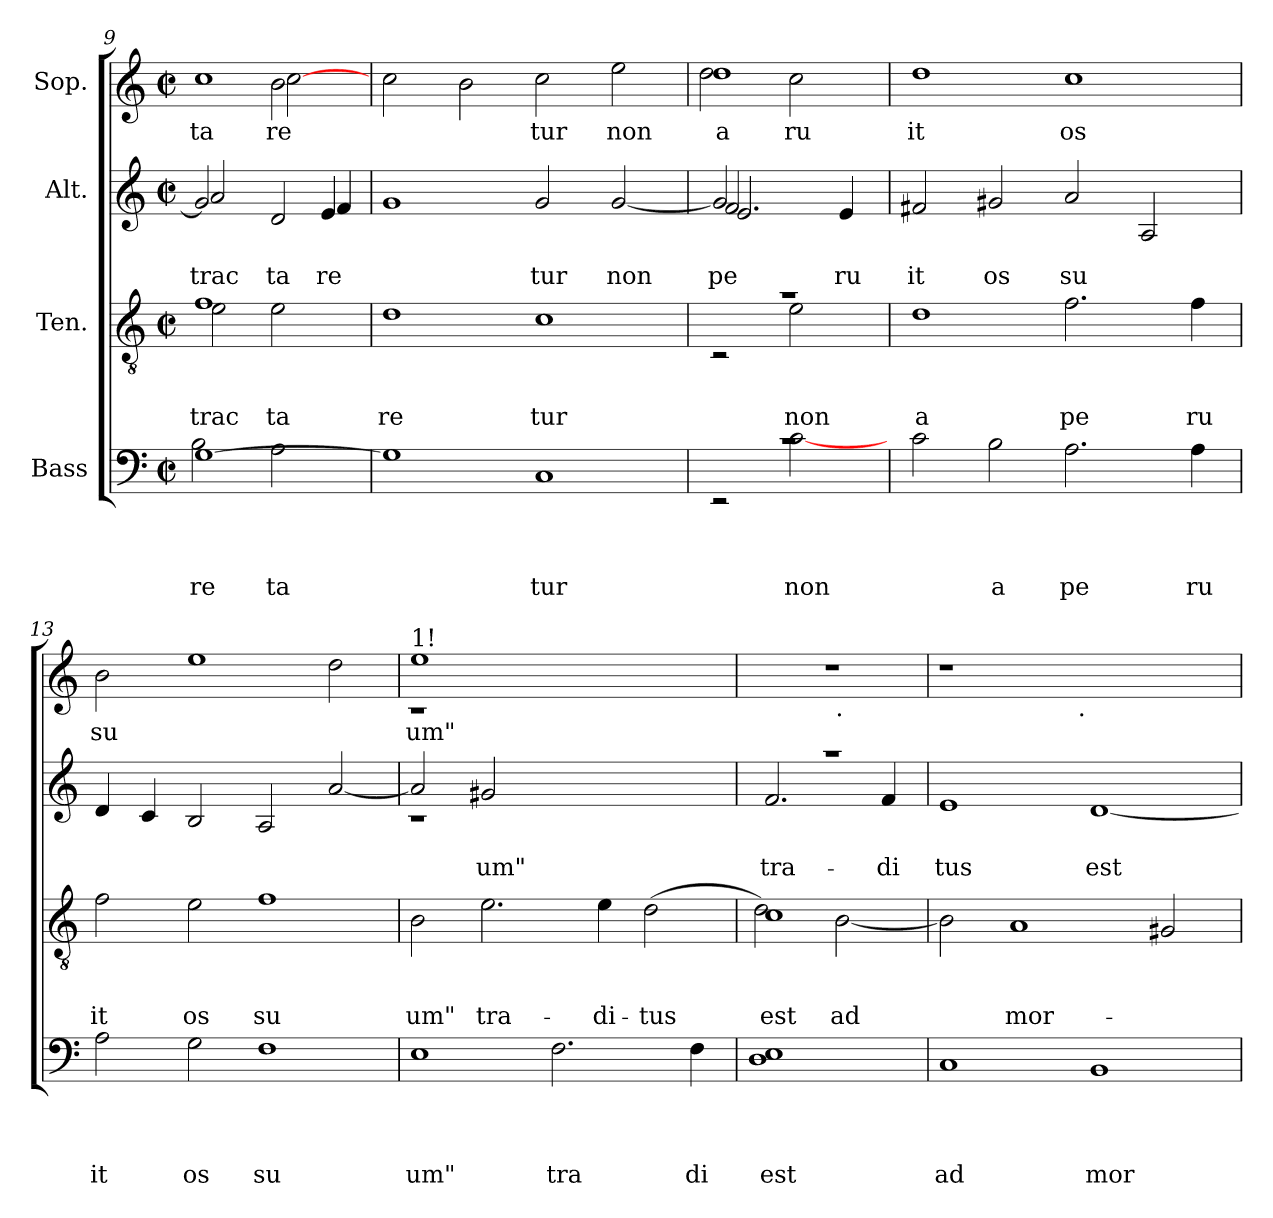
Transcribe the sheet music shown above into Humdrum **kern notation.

**kern	**text	**text	**text	**text	**kern	**text	**text	**text	**kern	**text	**text	**kern	**text
*part4	*part4	*part4	*part4	*part4	*part3	*part3	*part3	*part3	*part2	*part2	*part2	*part1	*part1
*staff4	*staff4	*staff4	*staff4	*staff4	*staff3	*staff3	*staff3	*staff3	*staff2	*staff2	*staff2	*staff1	*staff1
*I"Bass	*	*	*	*	*I"Ten.	*	*	*	*I"Alt.	*	*	*I"Sop.	*
*clefF4	*	*	*	*	*clefGv2	*	*	*	*clefG2	*	*	*clefG2	*
*k[]	*	*	*	*	*k[]	*	*	*	*k[]	*	*	*k[]	*
*C:	*	*	*	*	*C:	*	*	*	*C:	*	*	*C:	*
*M2/2	*	*	*	*	*M2/2	*	*	*	*M2/2	*	*	*M2/2	*
*met(c|)	*	*	*	*	*met(c|)	*	*	*	*met(c|)	*	*	*met(c|)	*
=9	=9	=9	=9	=9	=9	=9	=9	=9	=9	=9	=9	=9	=9
!	!	!	!	!LO:LY:b	!	!	!	!LO:LY:b	!	!	!LO:LY:b	!	!LO:LY:b
*^	*	*	*	*	*^	*	*	*	*^	*	*	*^	*
*	*	*	*	*	*	*	*	*	*	*	*	*^	*	*	*	*^	*
*	*	*	*	*	*	*	*	*	*	*	*	*	*^	*	*	*	*	*	*
[>1G	2B\	.	.	.	re	1f	2e\	.	.	trac	2g/]	2a/	2.ryy	2.ryy	.	trac	1cc	2ryy	2ryy	ta
!	!	!	!	!	!LO:LY:b	!	!	!	!	!LO:LY:b	!	!	!	!	!	!LO:LY:b	!	!	!	!LO:LY:b
.	2A\	.	.	.	ta	.	2e\	.	.	ta	2ryy	2d/	.	.	.	ta	.	2b\	[>2cc\	re
!	!	!	!	!	!	!	!	!	!	!	!	!	!	!	!	!LO:LY:b	!	!	!	!
.	.	.	.	.	.	.	.	.	.	.	.	.	4e/	4f/	.	re	.	.	.	.
*v	*v	*	*	*	*	*	*	*	*	*	*	*	*	*	*	*	*v	*v	*v	*
*	*	*	*	*	*v	*v	*	*	*	*	*	*	*	*	*	*	*
=10	=10	=10	=10	=10	=10	=10	=10	=10	=10	=10	=10	=10	=10	=10	=10	=10
!	!	!	!	!	!	!	!	!LO:LY:b	!	!	!	!	!	!	!	!
*	*	*	*	*	*	*	*	*	*v	*v	*v	*v	*	*	*	*
1G]	.	.	.	.	1d	.	.	re	1g	.	.	2cc\	.
.	.	.	.	.	.	.	.	.	.	.	.	2b\	.
!	!	!	!	!LO:LY:b	!	!	!	!LO:LY:b	!	!	!LO:LY:b	!	!LO:LY:b
1C	.	.	.	tur	1c	.	.	tur	2g/	.	tur	2cc\	tur
!	!	!	!	!	!	!	!	!	!	!	!LO:LY:b	!	!LO:LY:b
.	.	.	.	.	.	.	.	.	[<2g/	.	non	2ee\	non
=11	=11	=11	=11	=11	=11	=11	=11	=11	=11	=11	=11	=11	=11
*^	*	*	*	*	*^	*	*	*	*^	*	*	*	*
!	!	!	!	!	!	!	!	!	!	!	!	!	!	!LO:LY:b	!	!
*	*	*	*	*	*	*	*	*	*	*	*	*^	*	*	*	*
!	!	!	!	!	!	!	!	!	!	!	!	!	!	!	!LO:LY:b	!	!LO:LY:b
*	*	*	*	*	*	*	*	*	*	*	*	*	*	*	*	*^	*
!	!	!	!	!	!	!	!	!	!	!	!	!	!	!	!	!	!	!LO:LY:b
1rc	2rEE	.	.	.	.	1ra	2rC	.	.	.	2g/]	2f/	2.e/	.	pe	1dd	2dd\	a
!	!	!	!	!	!LO:LY:b	!	!	!	!	!LO:LY:b	!	!	!	!	!	!	!	!LO:LY:b
.	[>2c\	.	.	.	non	.	2e\	.	.	non	2ryy	2ryy	.	.	.	.	2cc\	ru
!	!	!	!	!	!	!	!	!	!	!	!	!	!	!	!LO:LY:b	!	!	!
.	.	.	.	.	.	.	.	.	.	.	.	.	4e/	.	ru	.	.	.
*v	*v	*	*	*	*	*	*	*	*	*	*	*	*	*	*	*v	*v	*
*	*	*	*	*	*v	*v	*	*	*	*	*	*	*	*	*	*
=12	=12	=12	=12	=12	=12	=12	=12	=12	=12	=12	=12	=12	=12	=12	=12
!	!	!	!	!	!	!	!	!LO:LY:b	!	!	!	!	!LO:LY:b	!	!LO:LY:b
*	*	*	*	*	*	*	*	*	*v	*v	*v	*	*	*	*
2c\	.	.	.	.	1d	.	.	a	2f#X/	.	it	1dd	it
!	!	!	!	!LO:LY:b	!	!	!	!	!	!	!LO:LY:b	!	!
2B\	.	.	.	a	.	.	.	.	2g#X/	.	os	.	.
!	!	!	!	!LO:LY:b	!	!	!	!LO:LY:b	!	!	!LO:LY:b	!	!LO:LY:b
2.A\	.	.	.	pe	2.f\	.	.	pe	2a/	.	su	1cc	os
.	.	.	.	.	.	.	.	.	2A/	.	.	.	.
!	!	!	!	!LO:LY:b	!	!	!	!LO:LY:b	!	!	!	!	!
4A\	.	.	.	ru	4f\	.	.	ru	.	.	.	.	.
=13	=13	=13	=13	=13	=13	=13	=13	=13	=13	=13	=13	=13	=13
!	!	!	!	!LO:LY:b	!	!	!	!LO:LY:b	!	!	!	!	!LO:LY:b
2A\	.	.	.	it	2f\	.	.	it	4d/	.	.	2b\	su
.	.	.	.	.	.	.	.	.	4c/	.	.	.	.
!	!	!	!	!LO:LY:b	!	!	!	!LO:LY:b	!	!	!	!	!
2G\	.	.	.	os	2e\	.	.	os	2B/	.	.	1ee	.
!	!	!	!	!LO:LY:b	!	!	!	!LO:LY:b	!	!	!	!	!
1F	.	.	.	su	1f	.	.	su	2A/	.	.	.	.
.	.	.	.	.	.	.	.	.	[<2a/	.	.	2dd\	.
!!LO:LB:g=z
=14	=14	=14	=14	=14	=14	=14	=14	=14	=14	=14	=14	=14	=14
*	*	*	*	*	*	*	*	*	*^	*	*	*^	*
!	!	!	!	!	!	!	!	!	!	!	!	!	!LO:TX:a:t=1!	!	!
!	!	!	!	!LO:LY:b	!	!	!	!LO:LY:b	!	!LO:N:vis=1	!	!	!	!LO:N:vis=1	!LO:LY:b
1E	.	.	.	um"	2B\	.	.	um"	2a/]	0rc	.	.	1ee	0rc	um"
!	!	!	!	!	!	!	!	!LO:LY:b	!	!	!	!LO:LY:b	!	!	!
.	.	.	.	.	2.e\	.	.	tra-	2g#X/	.	.	um"	.	.	.
!	!	!	!	!LO:LY:b	!	!	!	!	!	!	!	!	!	!	!
2.F\	.	.	.	tra	.	.	.	.	1ryy	.	.	.	1ryy	.	.
!	!	!	!	!	!	!	!	!LO:LY:b	!	!	!	!	!	!	!
.	.	.	.	.	4e\	.	.	-di-	.	.	.	.	.	.	.
!	!	!	!	!	!	!	!	!LO:LY:b	!	!	!	!	!	!	!
.	.	.	.	.	(>2d\	.	.	-tus	.	.	.	.	.	.	.
!	!	!	!	!LO:LY:b	!	!	!	!	!	!	!	!	!	!	!
4F\	.	.	.	di	.	.	.	.	.	.	.	.	.	.	.
=15	=15	=15	=15	=15	=15	=15	=15	=15	=15	=15	=15	=15	=15	=15	=15
!	!	!	!	!LO:LY:b	!	!	!	!LO:LY:b	!	!	!	!LO:LY:b	!	!	!
*	*	*	*	*	*^	*	*	*	*	*	*	*	*	*	*
1D 1E	.	.	.	est	1c	2d\)	.	.	est	1raa	2.f/	.	tra-	1r	2ryy	.
!	!	!	!	!	!	!	!	!	!	!	!	!	!	!	!LO:TX:b:t=.	!
!	!	!	!	!	!	!	!	!	!LO:LY:b	!	!	!	!	!	!	!
.	.	.	.	.	.	[>2B\	.	.	ad	.	.	.	.	.	2ryy	.
!	!	!	!	!	!	!	!	!	!	!	!	!	!LO:LY:b	!	!	!
.	.	.	.	.	.	.	.	.	.	.	4f/	.	-di-	.	.	.
*	*	*	*	*	*v	*v	*	*	*	*	*	*	*	*	*	*
=16	=16	=16	=16	=16	=16	=16	=16	=16	=16	=16	=16	=16	=16	=16	=16
!	!	!	!	!LO:LY:b	!	!	!	!	!	!	!	!LO:LY:b	!	!	!
*	*	*	*	*	*	*	*	*	*v	*v	*	*	*	*	*
1C	.	.	.	ad	2B\]	.	.	.	1e	.	-tus	1r	2ryy	.
!	!	!	!	!	!	!	!	!LO:LY:b	!	!	!	!	!	!
.	.	.	.	.	1A	.	.	mor-	.	.	.	.	4...ryy	.
!	!	!	!	!	!	!	!	!	!	!	!	!	!LO:TX:b:t=.	!
.	.	.	.	.	.	.	.	.	.	.	.	.	1ryy	.
!	!	!	!	!LO:LY:b	!	!	!	!	!	!	!LO:LY:b	!	!	!
1BB	.	.	.	mor	.	.	.	.	[<1d	.	est	1ryy	.	.
.	.	.	.	.	2G#X/	.	.	.	.	.	.	.	.	.
.	.	.	.	.	.	.	.	.	.	.	.	.	32ryy	.
*	*	*	*	*	*	*	*	*	*	*	*	*v	*v	*
=	=	=	=	=	=	=	=	=	=	=	=	=	=
*-	*-	*-	*-	*-	*-	*-	*-	*-	*-	*-	*-	*-	*-
